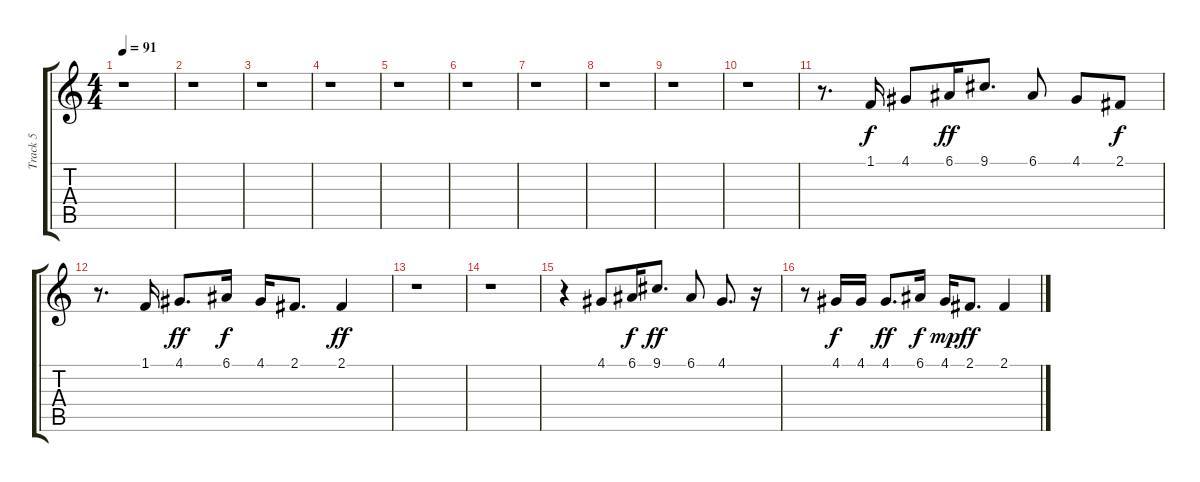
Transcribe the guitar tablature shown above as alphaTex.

\track ("Track 5" "Track 5") {instrument electricpiano1}
\staff {score tabs}
\tuning (E4 B3 G3 D3 A2 E2) {hide}
\ts (4 4)
\tempo 91
\clef g2
\ks c
r.1{dy ff} |
r.1 |
r.1 |
r.1 |
r.1 |
r.1 |
r.1 |
r.1 |
r.1 |
r.1 |
r.8{d} 1.1.16{dy f} 4.1.8 6.1.16{dy ff} 9.1.8{d} 6.1.8 4.1.8 2.1.8{dy f} |
r.8{d} 1.1.16 4.1.8{d dy ff} 6.1.16{dy f} 4.1.16 2.1.8{d} 2.1.4{dy ff} |
r.1 |
r.1 |
r.4 4.1.8 6.1.16{dy f} 9.1.8{d dy ff} 6.1.8 4.1.8{d} r.16 |
r.8 4.1.16{dy f} 4.1.16 4.1.8{d dy ff} 6.1.16{dy f} 4.1.16{dy mp} 2.1.8{d dy ff} 2.1.4
